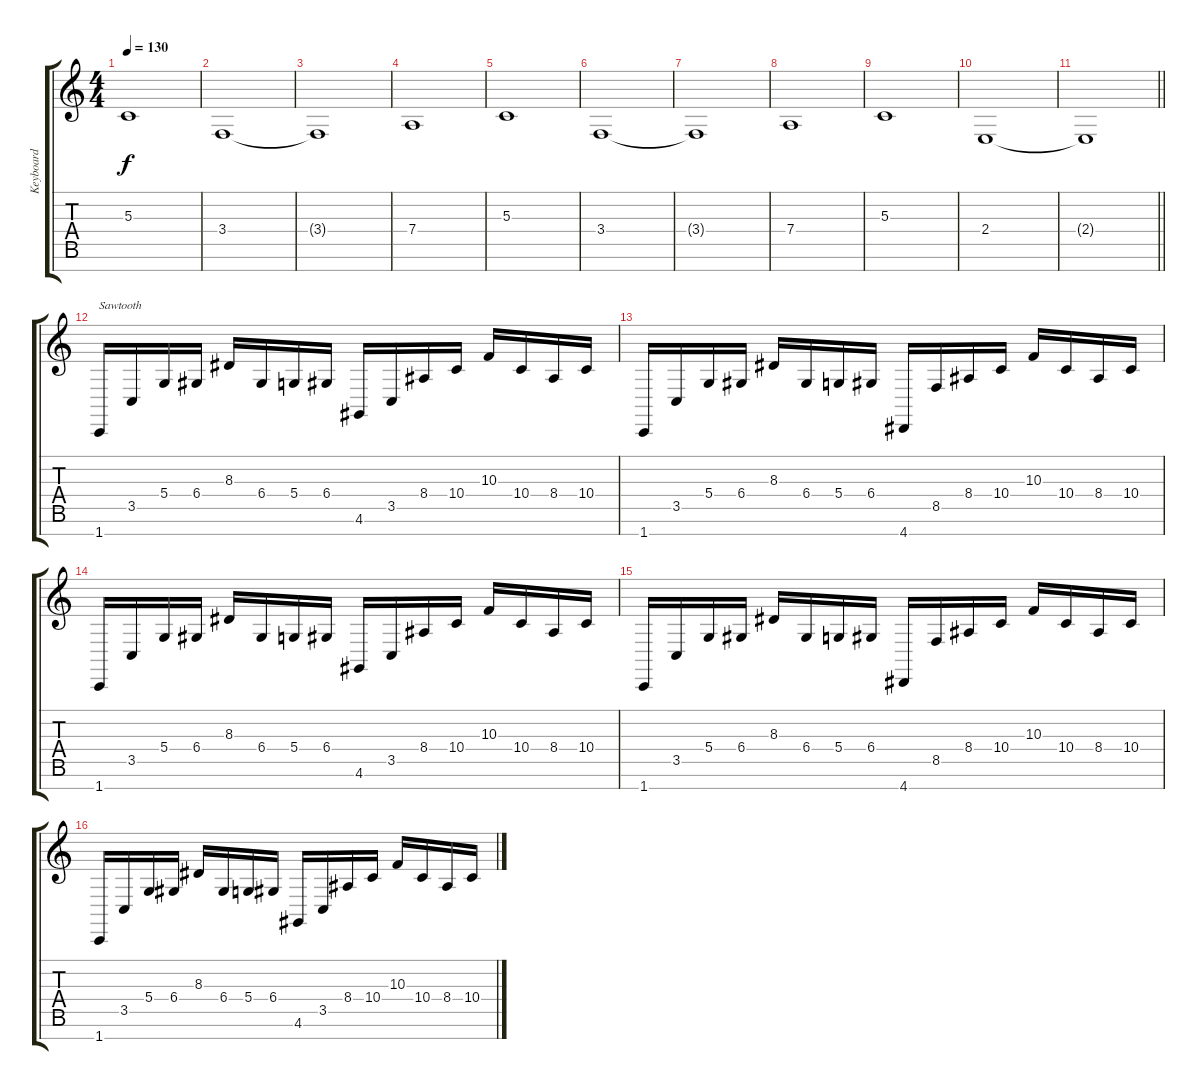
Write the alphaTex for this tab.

\track ("Keyboard" "Keyboard") {instrument lead2sawtooth}
\staff {score tabs}
\tuning (E4 B3 G3 D3 A2 E2 B1) {hide}
\ts (4 4)
\tempo 130
\clef g2
\ks c
5.3.1{dy f} |
3.4.1 |
3.4{t}.1 |
7.4.1 |
5.3.1 |
3.4.1 |
3.4{t}.1 |
7.4.1 |
5.3.1 |
2.4.1 |
\barLineRight lightlight
2.4{t}.1 |
1.7.16{txt "Sawtooth" instrument lead2sawtooth} 3.5.16 5.4.16 6.4.16 8.3.16 6.4.16 5.4.16 6.4.16 4.6.16 3.5.16 8.4.16 10.4.16 10.3.16 10.4.16 8.4.16 10.4.16 |
1.7.16 3.5.16 5.4.16 6.4.16 8.3.16 6.4.16 5.4.16 6.4.16 4.7.16 8.5.16 8.4.16 10.4.16 10.3.16 10.4.16 8.4.16 10.4.16 |
1.7.16 3.5.16 5.4.16 6.4.16 8.3.16 6.4.16 5.4.16 6.4.16 4.6.16 3.5.16 8.4.16 10.4.16 10.3.16 10.4.16 8.4.16 10.4.16 |
1.7.16 3.5.16 5.4.16 6.4.16 8.3.16 6.4.16 5.4.16 6.4.16 4.7.16 8.5.16 8.4.16 10.4.16 10.3.16 10.4.16 8.4.16 10.4.16 |
1.7.16 3.5.16 5.4.16 6.4.16 8.3.16 6.4.16 5.4.16 6.4.16 4.6.16 3.5.16 8.4.16 10.4.16 10.3.16 10.4.16 8.4.16 10.4.16
